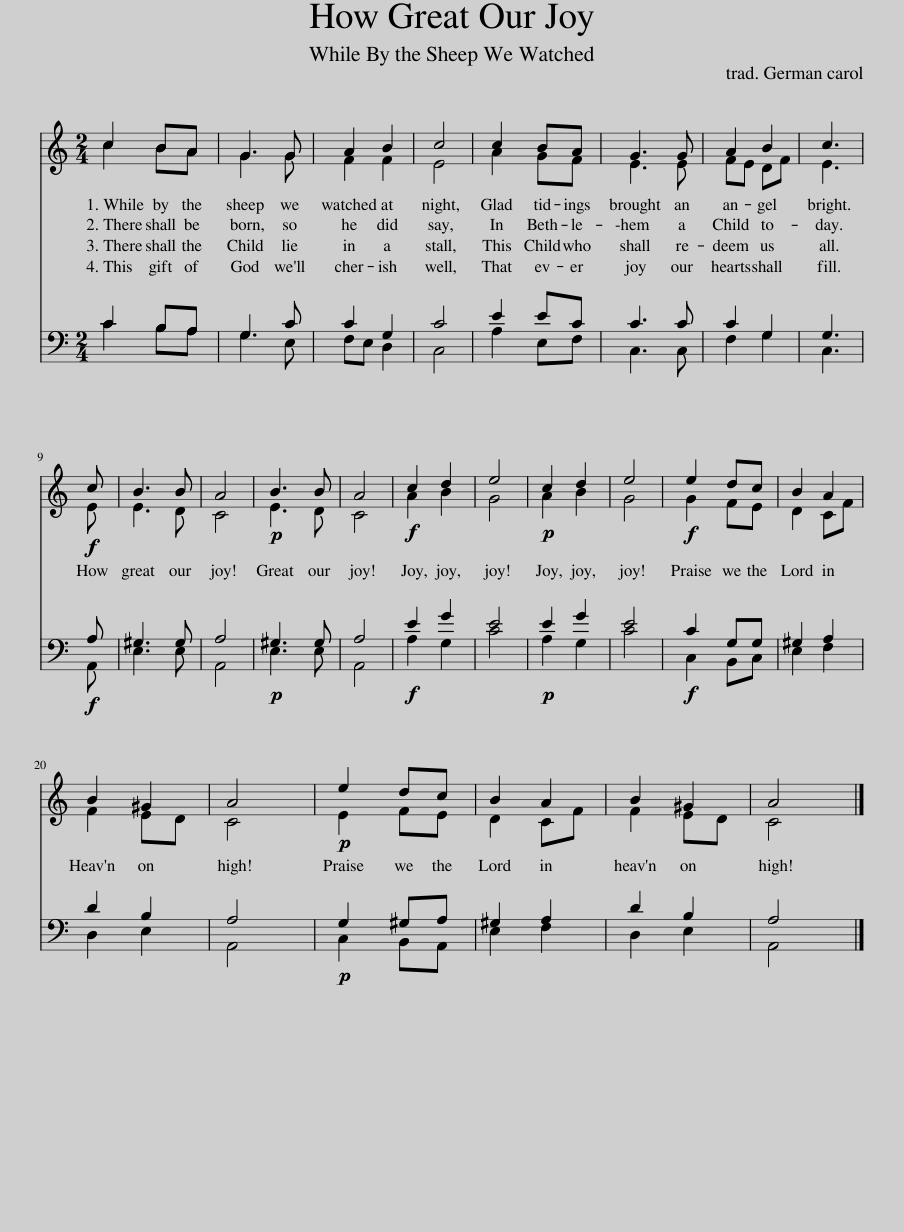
X:1
%%score ( 1 2 ) ( 3 4 )
L:1/8
M:2/4
I:linebreak $
K:C
V:1 treble
V:2 treble
V:3 bass
V:4 bass
V:1
 c2 BA | G3 G | A2 B2 | c4 | c2 BA | %5
 G3 G | A2 B2 | c3 |$!f! c | B3 B | %10
 A4 |!p! B3 B | A4 |!f! c2 d2 | e4 | %15
!p! c2 d2 | e4 |!f! e2 dc | B2 A2 |$ B2 ^G2 | %20
 A4 |!p! e2 dc | B2 A2 | B2 ^G2 | A4 |] %25
V:2
 c2 BA | G3 G | F2 F2 | E4 | A2 GF | %5
 E3 E | FE DF | E3 |$ E | E3 D | %10
 C4 | E3 D | C4 | A2 B2 | G4 | %15
 A2 B2 | G4 | G2 FE | D2 CF |$ F2 ED | %20
 C4 | E2 FE | D2 CF | F2 ED | C4 |] %25
V:3
 C2 B,A, | G,3 C | C2 G,2 | C4 | E2 EC | %5
 C3 C | C2 G,2 | G,3 |$!f! A, | ^G,3 G, | %10
 A,4 |!p! ^G,3 G, | A,4 |!f! E2 G2 | E4 | %15
!p! E2 G2 | E4 |!f! C2 G,G, | ^G,2 A,2 |$ D2 B,2 | %20
 A,4 |!p! G,2 ^G,A, | ^G,2 A,2 | D2 B,2 | A,4 |] %25
V:4
 C2 B,A, | G,3 E, | F,E, D,2 | C,4 | A,2 E,F, | %5
 C,3 C, | F,2 G,2 | C,3 |$ A,, | E,3 E, | %10
 A,,4 | E,3 E, | A,,4 | A,2 G,2 | C4 | %15
 A,2 G,2 | C4 | C,2 B,,C, | E,2 F,2 |$ D,2 E,2 | %20
 A,,4 | C,2 B,,A,, | E,2 F,2 | D,2 E,2 | A,,4 |] %25
